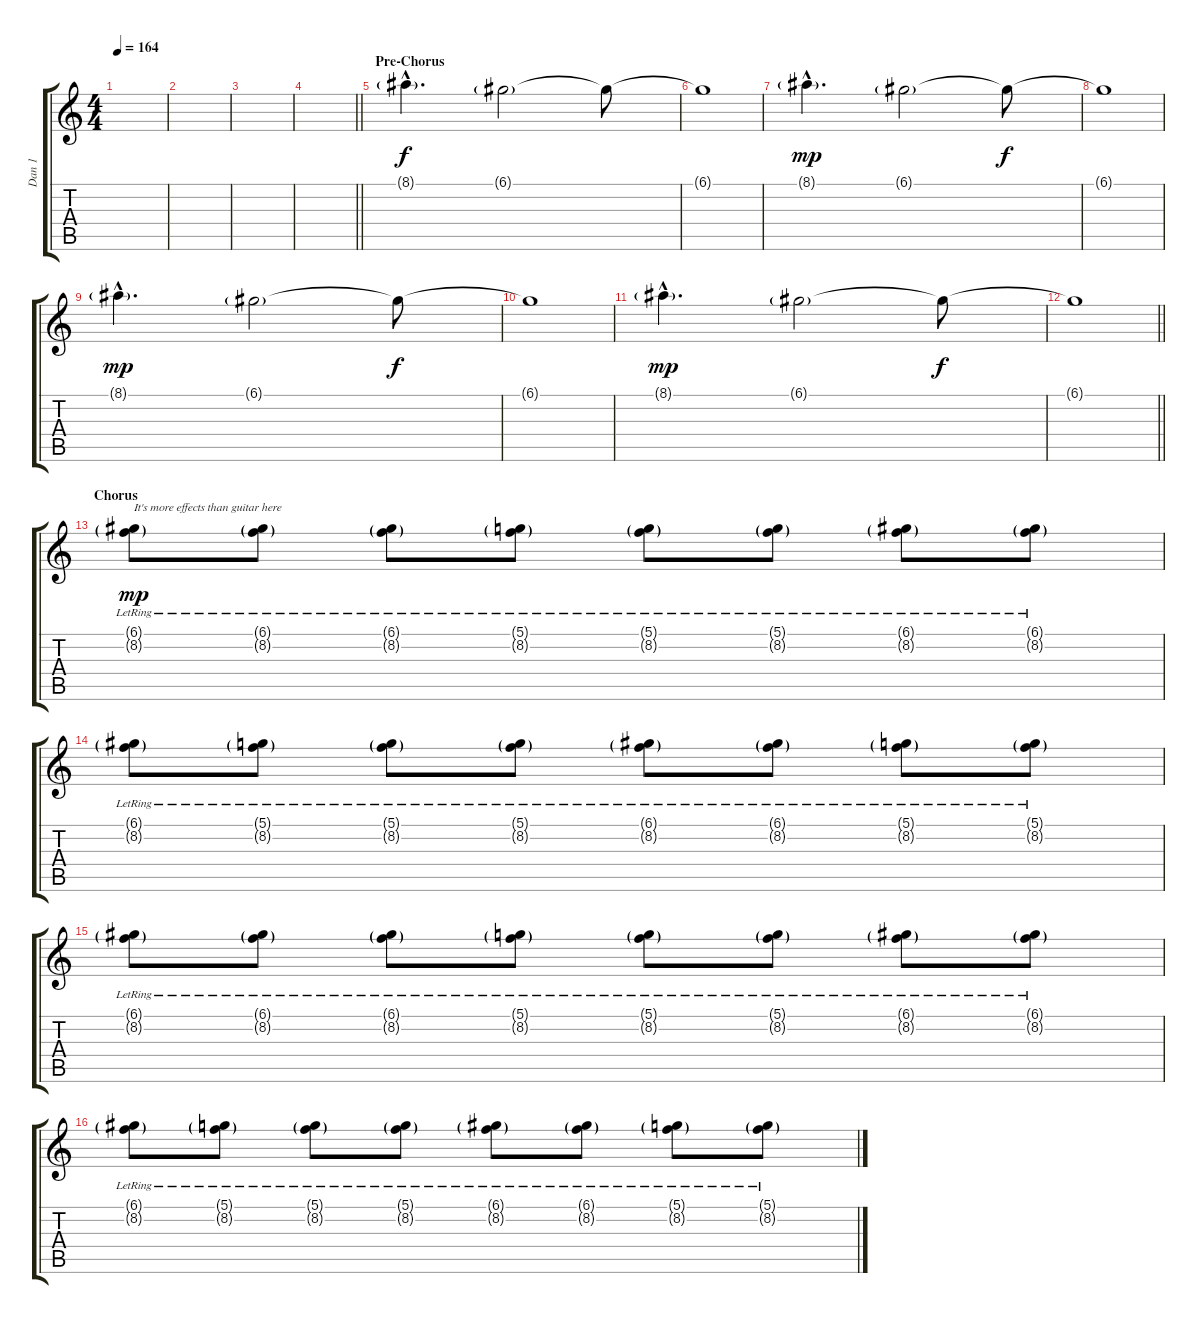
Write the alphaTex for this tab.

\track ("Dan 1" "Dan 1") {instrument distortionguitar}
\staff {score tabs}
\tuning (D4 A3 F3 C3 G2 C2) {hide}
\ts (4 4)
\tempo 164
\clef g2
\ks c
|
|
|
\barLineRight lightlight
|
\section ("" "Pre-Chorus")
8.1{g hac}.4{d} 6.1{g}.2 6.1{t}.8{dy f} |
6.1{t}.1 |
8.1{g hac}.4{d dy mp} 6.1{g}.2 6.1{t}.8{dy f} |
6.1{t}.1 |
8.1{g hac}.4{d dy mp} 6.1{g}.2 6.1{t}.8{dy f} |
6.1{t}.1 |
8.1{g hac}.4{d dy mp} 6.1{g}.2 6.1{t}.8{dy f} |
\barLineRight lightlight
6.1{t}.1 |
\section ("" "Chorus")
(6.1{g lr} 8.2{g lr}).8{txt "It's more effects than guitar here" dy mp} (6.1{g lr} 8.2{g lr}).8 (6.1{g lr} 8.2{g lr}).8 (5.1{g lr} 8.2{g lr}).8 (5.1{g lr} 8.2{g lr}).8 (5.1{g lr} 8.2{g lr}).8 (6.1{g lr} 8.2{g lr}).8 (6.1{g lr} 8.2{g lr}).8 |
(6.1{g lr} 8.2{g lr}).8 (5.1{g lr} 8.2{g lr}).8 (5.1{g lr} 8.2{g lr}).8 (5.1{g lr} 8.2{g lr}).8 (6.1{g lr} 8.2{g lr}).8 (6.1{g lr} 8.2{g lr}).8 (5.1{g lr} 8.2{g lr}).8 (5.1{g lr} 8.2{g lr}).8 |
(6.1{g lr} 8.2{g lr}).8 (6.1{g lr} 8.2{g lr}).8 (6.1{g lr} 8.2{g lr}).8 (5.1{g lr} 8.2{g lr}).8 (5.1{g lr} 8.2{g lr}).8 (5.1{g lr} 8.2{g lr}).8 (6.1{g lr} 8.2{g lr}).8 (6.1{g lr} 8.2{g lr}).8 |
(6.1{g lr} 8.2{g lr}).8 (5.1{g lr} 8.2{g lr}).8 (5.1{g lr} 8.2{g lr}).8 (5.1{g lr} 8.2{g lr}).8 (6.1{g lr} 8.2{g lr}).8 (6.1{g lr} 8.2{g lr}).8 (5.1{g lr} 8.2{g lr}).8 (5.1{g lr} 8.2{g lr}).8
